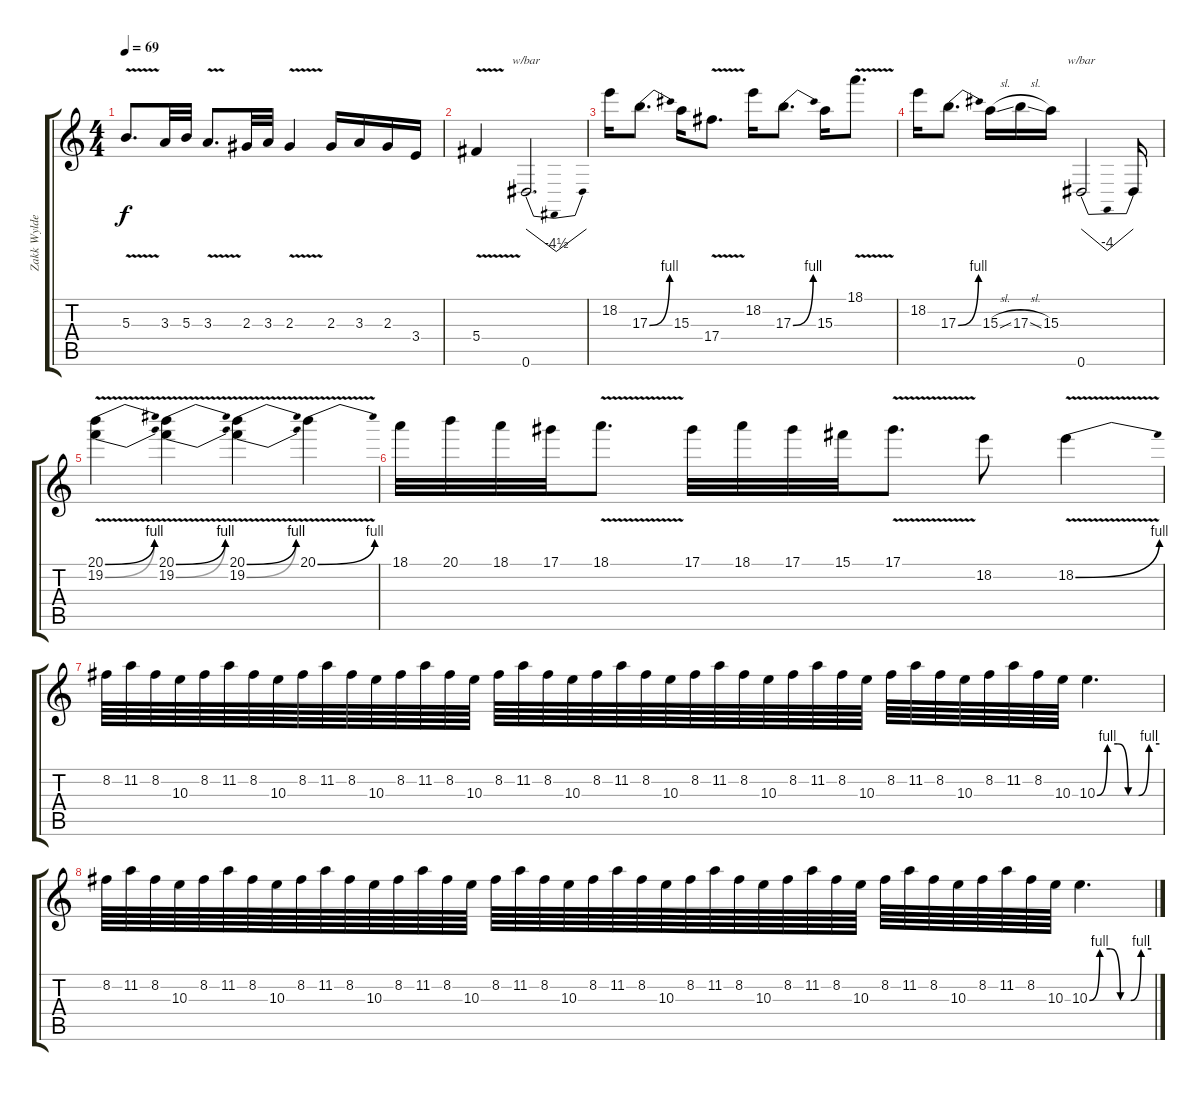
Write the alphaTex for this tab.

\track ("Zakk Wylde" "Zakk Wylde") {instrument acousticguitarsteel}
\staff {score tabs}
\tuning (Eb4 Bb3 Gb3 Db3 Ab2 Eb2) {hide}
\ts (4 4)
\tempo 69
\clef g2
\ks c
5.3{v}.8{d dy f} 3.3.32 5.3.32 3.3{v}.8{d} 2.3.32 3.3.32 2.3{v}.4 2.3.16 3.3.16 2.3.16 3.4.16 |
5.4{v}.4 0.6.2{d tbe (dip default 0 0 30 -18 32 -18 60 0)} |
18.2.16 17.3{be (bend 0 0 60 4)}.8{d} 15.3.16 17.4{v}.8{d} 18.2.16 17.3{be (bend 0 0 60 4)}.8{d} 15.3.16 18.1{v}.8{d} |
18.2.16 17.3{be (bend 0 0 60 4)}.8{d} 15.3{sl}.16 17.3{sl}.16 15.3.16 0.6.2{tbe (dip default 0 0 30 -16 60 0)} 0.6{t}.16 |
(20.1{be (bend 0 0 60 4)} 19.2{be (bend 0 0 60 4) v}).4 (20.1{be (bend 0 0 60 4)} 19.2{be (bend 0 0 60 4) v}).4 (20.1{be (bend 0 0 60 4)} 19.2{be (bend 0 0 60 4) v}).4 20.1{be (bend 0 0 60 4) v}.4 |
18.1.32 20.1.32 18.1.32 17.1.32 18.1{v}.8{d} 17.1.32 18.1.32 17.1.32 15.1.32 17.1{v}.8{d} 18.2.8 18.2{be (bend 0 0 60 4) v}.4 |
8.2.64 11.2.64 8.2.64 10.3.64 8.2.64 11.2.64 8.2.64 10.3.64 8.2.64 11.2.64 8.2.64 10.3.64 8.2.64 11.2.64 8.2.64 10.3.64 8.2.64 11.2.64 8.2.64 10.3.64 8.2.64 11.2.64 8.2.64 10.3.64 8.2.64 11.2.64 8.2.64 10.3.64 8.2.64 11.2.64 8.2.64 10.3.64 8.2.64 11.2.64 8.2.64 10.3.64 8.2.64 11.2.64 8.2.64 10.3.64 10.3{be (custom 0 0 10 4 20 4 30 0 40 0 50 4 60 4)}.4{d} |
8.2.64 11.2.64 8.2.64 10.3.64 8.2.64 11.2.64 8.2.64 10.3.64 8.2.64 11.2.64 8.2.64 10.3.64 8.2.64 11.2.64 8.2.64 10.3.64 8.2.64 11.2.64 8.2.64 10.3.64 8.2.64 11.2.64 8.2.64 10.3.64 8.2.64 11.2.64 8.2.64 10.3.64 8.2.64 11.2.64 8.2.64 10.3.64 8.2.64 11.2.64 8.2.64 10.3.64 8.2.64 11.2.64 8.2.64 10.3.64 10.3{be (custom 0 0 10 4 20 4 30 0 40 0 50 4 60 4)}.4{d}
